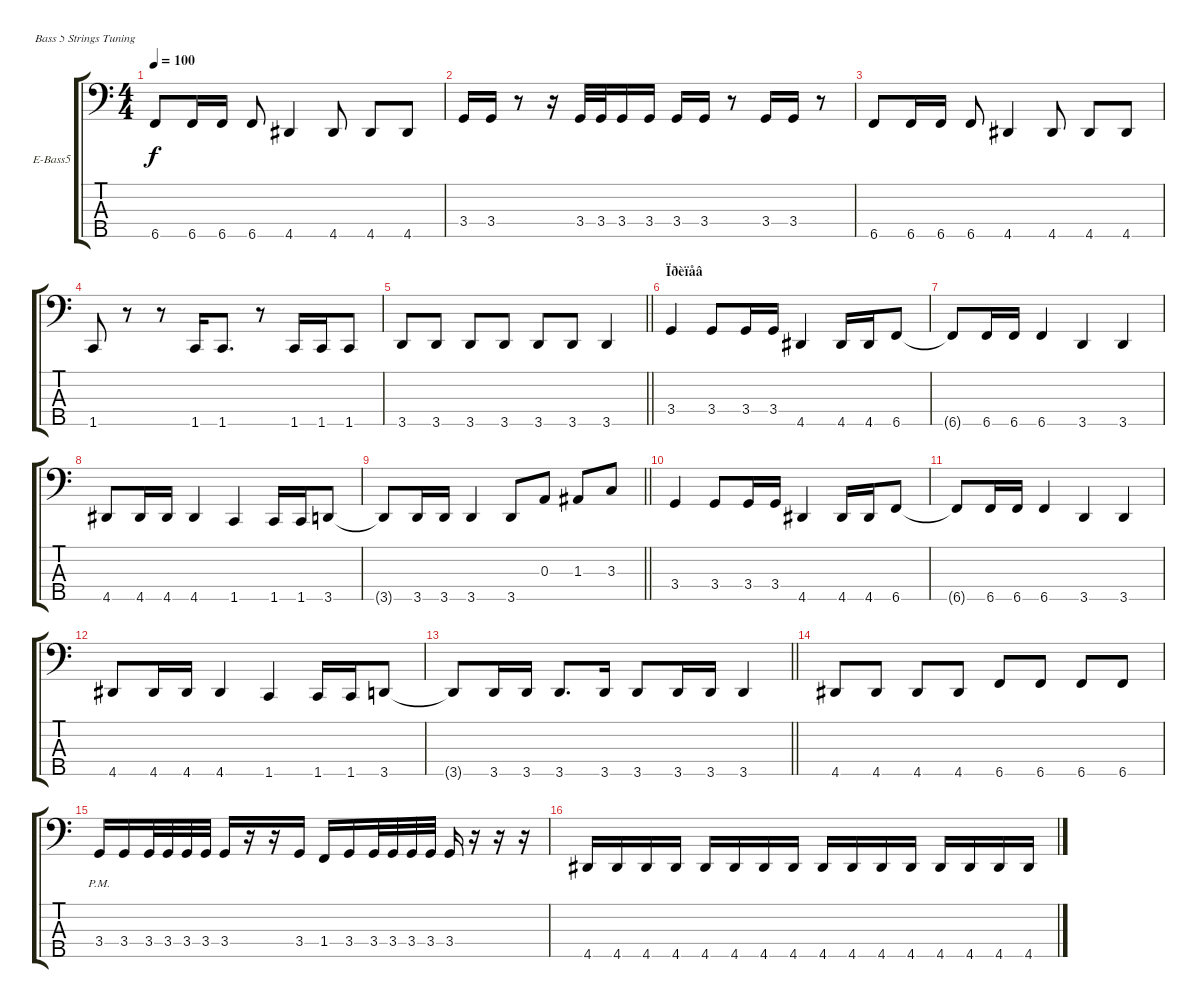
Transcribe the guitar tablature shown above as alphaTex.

\bracketExtendMode groupsimilarinstruments
\firstSystemTrackNameOrientation horizontal
\otherSystemsTrackNameOrientation horizontal
\track ("Ìàêñ Ìàöþê" "E-Bass5") {instrument electricbassfinger}
\staff {score tabs}
\tuning (G2 D2 A1 E1 B0)
\ts (4 4)
\tempo 100
\clef f4
\ks c
6.5.8{dy f} 6.5.16 6.5.16 6.5.8 4.5.4 4.5.8 4.5.8 4.5.8 |
3.4.16 3.4.16 r.8 r.16 3.4.32 3.4.32 3.4.16 3.4.16 3.4.16 3.4.16 r.8 3.4.16 3.4.16 r.8 |
6.5.8 6.5.16 6.5.16 6.5.8 4.5.4 4.5.8 4.5.8 4.5.8 |
1.5.8 r.8 r.8 1.5.16 1.5.8{d} r.8 1.5.16 1.5.16 1.5.8 |
\barLineRight lightlight
3.5.8 3.5.8 3.5.8 3.5.8 3.5.8 3.5.8 3.5.4 |
\section ("" "Ïðèïåâ")
3.4.4 3.4.8 3.4.16 3.4.16 4.5.4 4.5.16 4.5.16 6.5.8 |
6.5{t}.8 6.5.16 6.5.16 6.5.4 3.5.4 3.5.4 |
4.5.8 4.5.16 4.5.16 4.5.4 1.5.4 1.5.16 1.5.16 3.5.8 |
\barLineRight lightlight
3.5{t}.8 3.5.16 3.5.16 3.5.4 3.5.8 0.3.8 1.3.8 3.3.8 |
3.4.4 3.4.8 3.4.16 3.4.16 4.5.4 4.5.16 4.5.16 6.5.8 |
6.5{t}.8 6.5.16 6.5.16 6.5.4 3.5.4 3.5.4 |
4.5.8 4.5.16 4.5.16 4.5.4 1.5.4 1.5.16 1.5.16 3.5.8 |
\barLineRight lightlight
3.5{t}.8 3.5.16 3.5.16 3.5.8{d} 3.5.16 3.5.8 3.5.16 3.5.16 3.5.4 |
4.5.8 4.5.8 4.5.8 4.5.8 6.5.8 6.5.8 6.5.8 6.5.8 |
3.4{pm}.16 3.4.16 3.4.32 3.4.32 3.4.32 3.4.32 3.4.16 r.16 r.16 3.4.16 1.4.16 3.4.16 3.4.32 3.4.32 3.4.32 3.4.32 3.4.16 r.16 r.16 r.16 |
4.5.16 4.5.16 4.5.16 4.5.16 4.5.16 4.5.16 4.5.16 4.5.16 4.5.16 4.5.16 4.5.16 4.5.16 4.5.16 4.5.16 4.5.16 4.5.16
